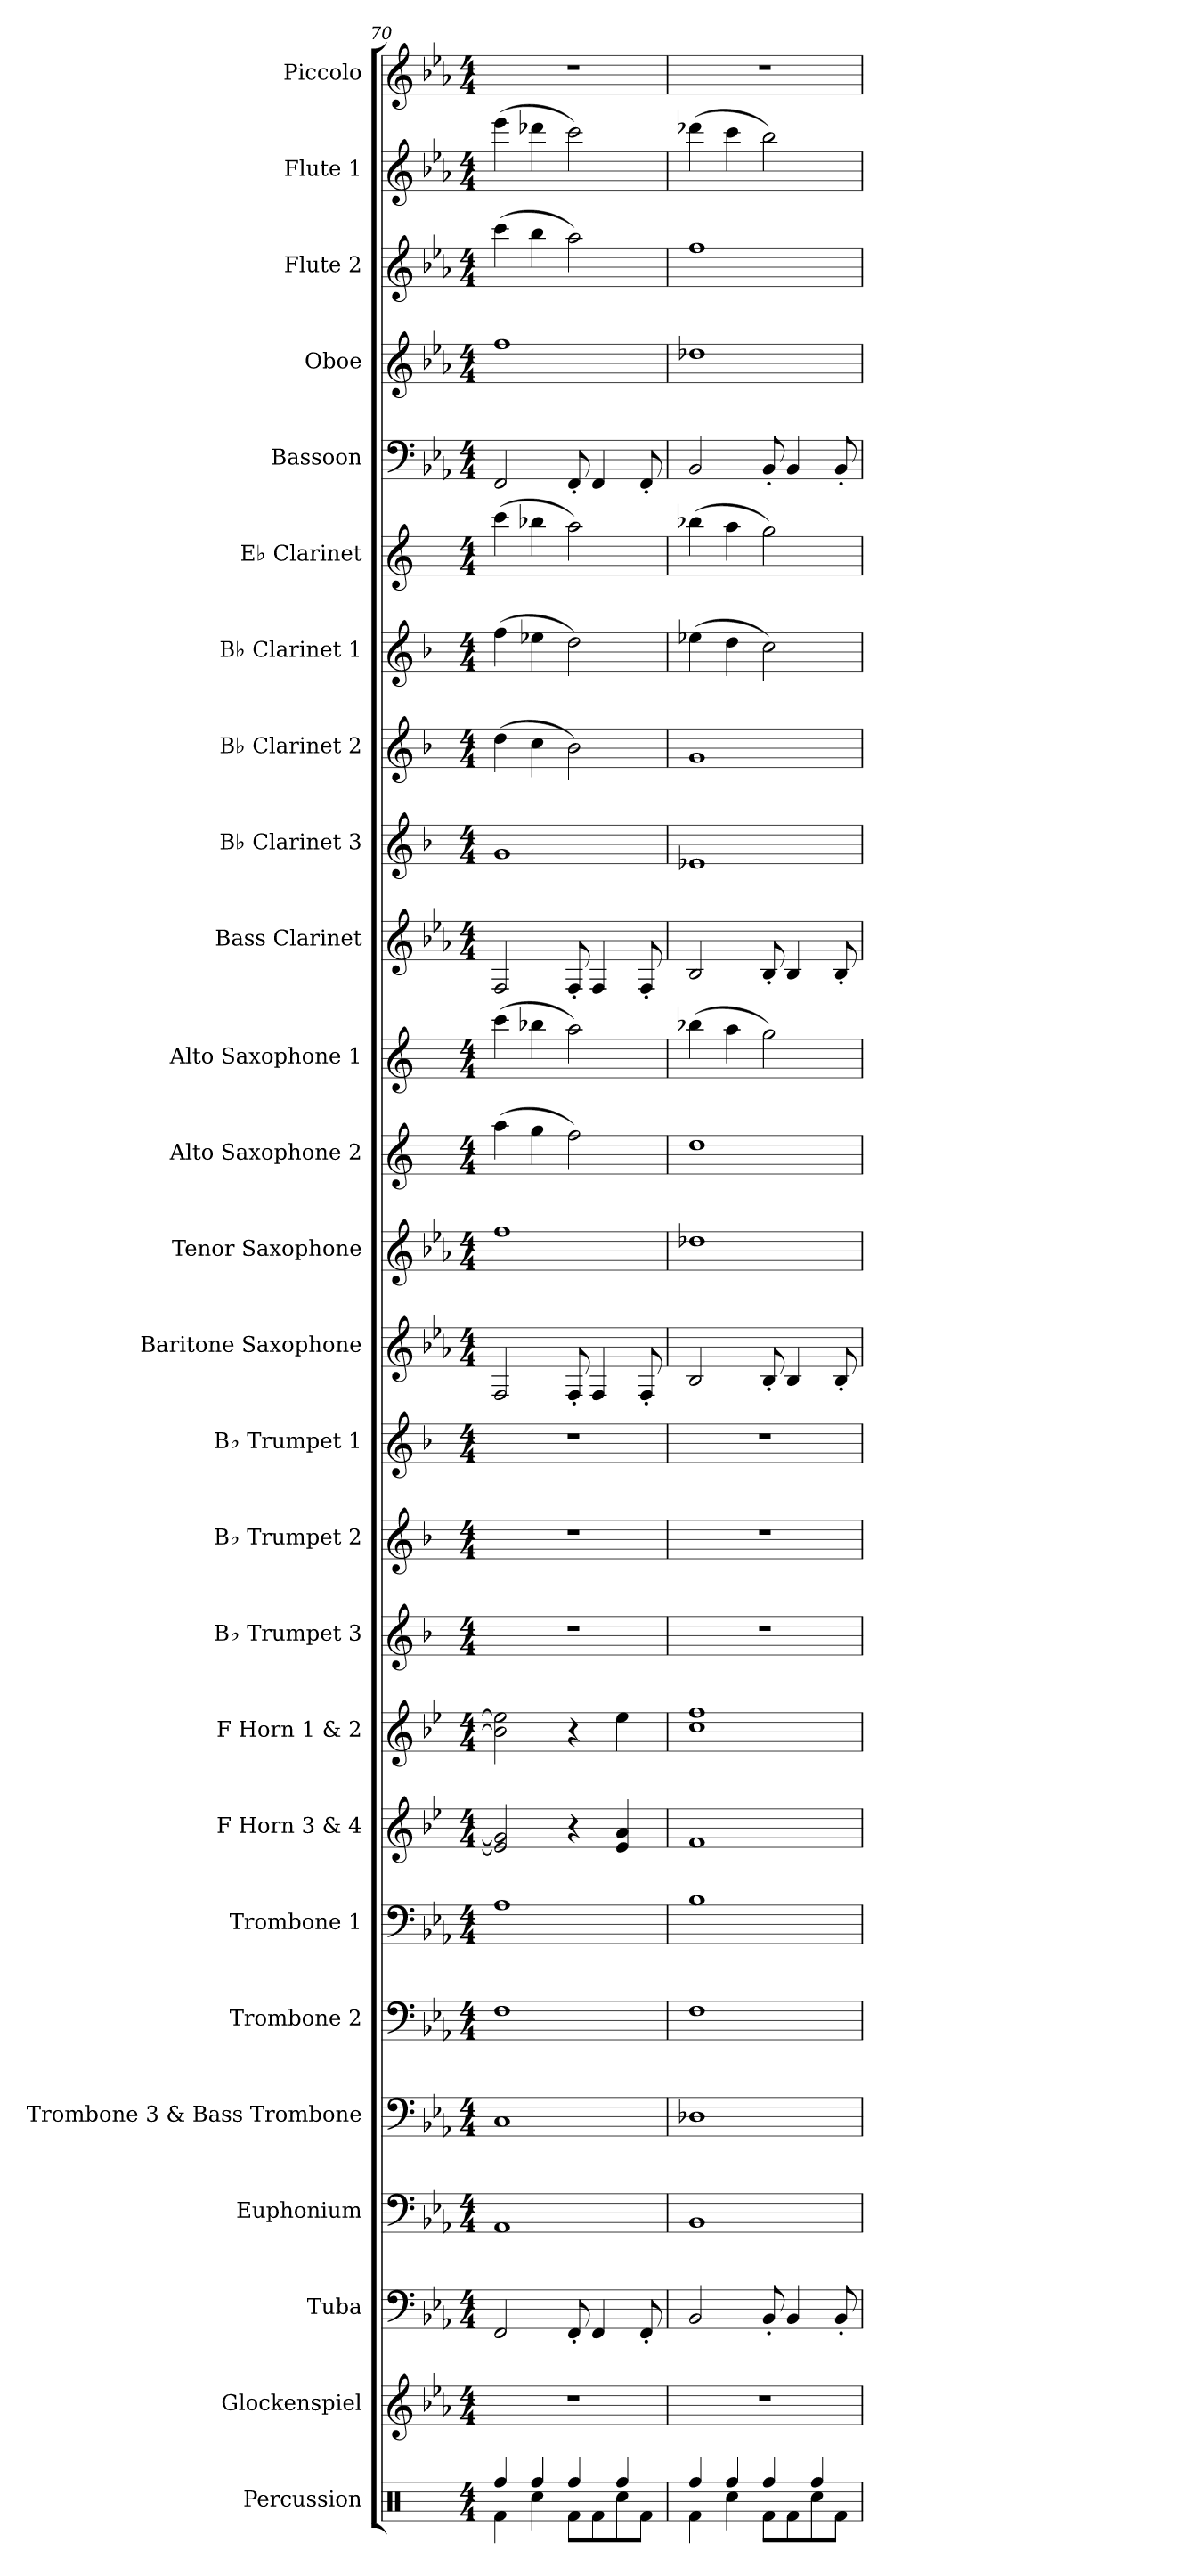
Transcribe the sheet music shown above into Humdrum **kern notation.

**kern	**kern	**kern	**kern	**kern	**kern	**kern	**kern	**kern	**kern	**kern	**kern	**kern	**kern	**kern	**kern	**kern	**kern	**kern	**kern	**kern	**kern	**kern	**kern	**kern	**kern
*part26	*part25	*part24	*part23	*part22	*part21	*part20	*part19	*part18	*part17	*part16	*part15	*part14	*part13	*part12	*part11	*part10	*part9	*part8	*part7	*part6	*part5	*part4	*part3	*part2	*part1
*staff26	*staff25	*staff24	*staff23	*staff22	*staff21	*staff20	*staff19	*staff18	*staff17	*staff16	*staff15	*staff14	*staff13	*staff12	*staff11	*staff10	*staff9	*staff8	*staff7	*staff6	*staff5	*staff4	*staff3	*staff2	*staff1
*I"Percussion	*I"Glockenspiel	*I"Tuba	*I"Euphonium	*I"Trombone 3 &amp; Bass Trombone	*I"Trombone 2	*I"Trombone 1	*I"F Horn 3 &amp; 4	*I"F Horn 1 &amp; 2	*I"B♭ Trumpet 3	*I"B♭ Trumpet 2	*I"B♭ Trumpet 1	*I"Baritone Saxophone	*I"Tenor Saxophone	*I"Alto Saxophone 2	*I"Alto Saxophone 1	*I"Bass Clarinet	*I"B♭ Clarinet 3	*I"B♭ Clarinet 2	*I"B♭ Clarinet 1	*I"E♭ Clarinet	*I"Bassoon	*I"Oboe	*I"Flute 2	*I"Flute 1	*I"Piccolo
*I'Perc.	*I'Glk.	*I'Tba.	*I'Euph.	*I'Tbn. 3 B. Tbn.	*I'Tbn. 2	*I'Tbn. 1	*I'F Hn. 3 4	*I'F Hn. 1 2	*I'B♭ Tpt. 3	*I'B♭ Tpt. 2	*I'B♭ Tpt. 1	*I'Bar. Sax.	*I'T. Sax.	*I'A. Sax. 2	*I'A. Sax. 1	*I'B. Cl.	*I'B♭ Cl. 3	*I'B♭ Cl. 2	*I'B♭ Cl. 1	*I'E♭ Cl.	*I'Bsn.	*I'Ob.	*I'Fl. 2	*I'Fl. 1	*I'Picc.
*clefX	*clefG2	*clefF4	*clefF4	*clefF4	*clefF4	*clefF4	*clefG2	*clefG2	*clefG2	*clefG2	*clefG2	*clefG2	*clefG2	*clefG2	*clefG2	*clefG2	*clefG2	*clefG2	*clefG2	*clefG2	*clefF4	*clefG2	*clefG2	*clefG2	*clefG2
*	*ITrd-14c-24	*	*	*	*	*	*ITrd4c7	*ITrd4c7	*ITrd1c2	*ITrd1c2	*ITrd1c2	*ITrd12c21	*ITrd8c14	*ITrd5c9	*ITrd5c9	*ITrd8c14	*ITrd1c2	*ITrd1c2	*ITrd1c2	*ITrd-2c-3	*	*	*	*	*ITrd-7c-12
*k[]	*k[b-e-a-]	*k[b-e-a-]	*k[b-e-a-]	*k[b-e-a-]	*k[b-e-a-]	*k[b-e-a-]	*k[b-e-a-]	*k[b-e-a-]	*k[b-e-a-]	*k[b-e-a-]	*k[b-e-a-]	*k[b-e-a-]	*k[b-e-a-]	*k[b-e-a-]	*k[b-e-a-]	*k[b-e-a-]	*k[b-e-a-]	*k[b-e-a-]	*k[b-e-a-]	*k[b-e-a-]	*k[b-e-a-]	*k[b-e-a-]	*k[b-e-a-]	*k[b-e-a-]	*k[b-e-a-]
*M4/4	*M4/4	*M4/4	*M4/4	*M4/4	*M4/4	*M4/4	*M4/4	*M4/4	*M4/4	*M4/4	*M4/4	*M4/4	*M4/4	*M4/4	*M4/4	*M4/4	*M4/4	*M4/4	*M4/4	*M4/4	*M4/4	*M4/4	*M4/4	*M4/4	*M4/4
=70	=70	=70	=70	=70	=70	=70	=70	=70	=70	=70	=70	=70	=70	=70	=70	=70	=70	=70	=70	=70	=70	=70	=70	=70	=70
*^	*	*	*	*	*	*	*	*	*	*	*	*	*	*	*	*	*	*	*	*	*	*	*	*	*
4Rff/	4Rf\	1r	2FF/	1AA-	1C	1F	1A-	2A-/] 2c/]	2e-\] 2a-\]	1r	1r	1r	2FF/	1f	(4cc\	(4ee-\	2FF/	1f	(4cc\	(4ee-\	(4eee-\	2FF/	1ff	(4ccc\	(4eee-\	1r
4Rff/	4Rcc\	.	.	.	.	.	.	.	.	.	.	.	.	.	4b-\	4dd-X\	.	.	4b-\	4dd-X\	4ddd-X\	.	.	4bb-\	4ddd-X\	.
4Rff/	8Rf\L	.	8FF'/	.	.	.	.	4r	4r	.	.	.	8FF'/	.	2a-\)	2cc\)	8FF'/	.	2a-\)	2cc\)	2ccc\)	8FF'/	.	2aa-\)	2ccc\)	.
.	8Rf\	.	4FF/	.	.	.	.	.	.	.	.	.	4FF/	.	.	.	4FF/	.	.	.	.	4FF/	.	.	.	.
4Rff/	8Rcc\	.	.	.	.	.	.	4A-/ 4d/	4a-\	.	.	.	.	.	.	.	.	.	.	.	.	.	.	.	.	.
.	8Rf\J	.	8FF'/	.	.	.	.	.	.	.	.	.	8FF'/	.	.	.	8FF'/	.	.	.	.	8FF'/	.	.	.	.
!!LO:PB:g=z
=71	=71	=71	=71	=71	=71	=71	=71	=71	=71	=71	=71	=71	=71	=71	=71	=71	=71	=71	=71	=71	=71	=71	=71	=71	=71	=71
4Rff/	4Rf\	1r	2BB-/	1BB-	1D-X	1F	1B-	1B-	1f 1b-	1r	1r	1r	2BB-/	1d-X	1f	(4dd-X\	2BB-/	1d-X	1f	(4dd-X\	(4ddd-X\	2BB-/	1dd-X	1ff	(4ddd-X\	1r
4Rff/	4Rcc\	.	.	.	.	.	.	.	.	.	.	.	.	.	.	4cc\	.	.	.	4cc\	4ccc\	.	.	.	4ccc\	.
4Rff/	8Rf\L	.	8BB-'/	.	.	.	.	.	.	.	.	.	8BB-'/	.	.	2b-\)	8BB-'/	.	.	2b-\)	2bb-\)	8BB-'/	.	.	2bb-\)	.
.	8Rf\	.	4BB-/	.	.	.	.	.	.	.	.	.	4BB-/	.	.	.	4BB-/	.	.	.	.	4BB-/	.	.	.	.
4Rff/	8Rcc\	.	.	.	.	.	.	.	.	.	.	.	.	.	.	.	.	.	.	.	.	.	.	.	.	.
.	8Rf\J	.	8BB-'/	.	.	.	.	.	.	.	.	.	8BB-'/	.	.	.	8BB-'/	.	.	.	.	8BB-'/	.	.	.	.
*v	*v	*	*	*	*	*	*	*	*	*	*	*	*	*	*	*	*	*	*	*	*	*	*	*	*	*
=	=	=	=	=	=	=	=	=	=	=	=	=	=	=	=	=	=	=	=	=	=	=	=	=	=
*-	*-	*-	*-	*-	*-	*-	*-	*-	*-	*-	*-	*-	*-	*-	*-	*-	*-	*-	*-	*-	*-	*-	*-	*-	*-
